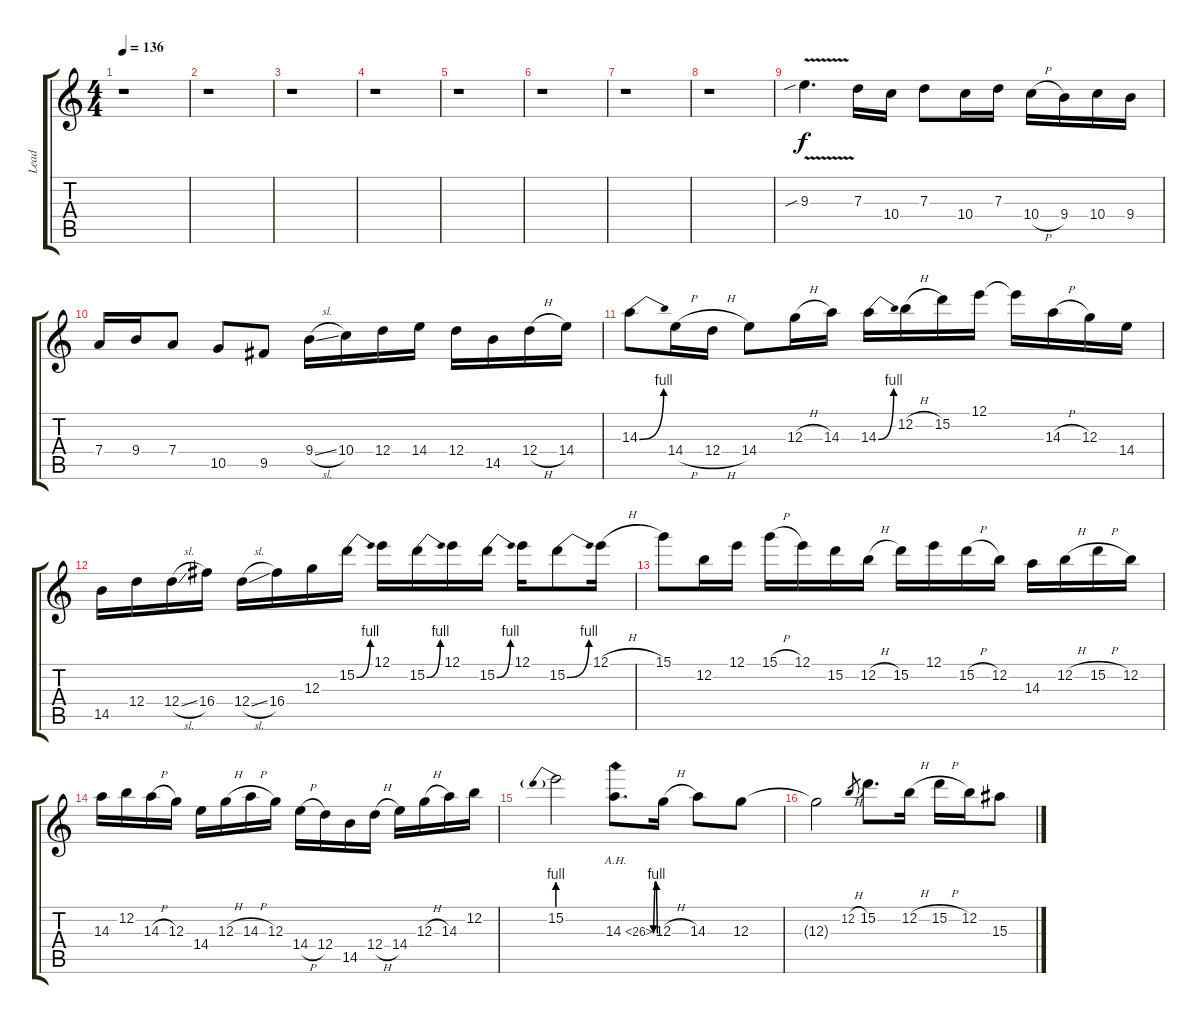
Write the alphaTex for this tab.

\track ("Lead" "Lead") {instrument overdrivenguitar}
\staff {score tabs}
\tuning (E4 B3 G3 D3 A2 E2) {hide}
\ts (4 4)
\tempo 136
\clef g2
\ks c
r.1{dy f} |
r.1 |
r.1 |
r.1 |
r.1 |
r.1 |
r.1 |
r.1 |
9.3{v sib}.4{d} 7.3.16 10.4.16 7.3.8 10.4.16 7.3.16 10.4{h}.16 9.4.16 10.4.16 9.4.16 |
7.4.16 9.4.16 7.4.8 10.5.8 9.5.8 9.4{sl}.16 10.4.16 12.4.16 14.4.16 12.4.16 14.5.16 12.4{h}.16 14.4.16 |
14.3{be (bend 0 0 60 4)}.8 14.4{h}.16 12.4{h}.16 14.4.8 12.3{h}.16 14.3.16 14.3{be (bend 0 0 60 4)}.16 12.2{h}.16 15.2.16 12.1.16 12.1{t}.16 14.3{h}.16 12.3.16 14.4.16 |
14.5.16 12.4.16 12.4{sl}.16 16.4.16 12.4{sl}.16 16.4.16 12.3.16 15.2{be (bend 0 0 60 4)}.16 12.1.16 15.2{be (bend 0 0 60 4)}.16 12.1.16 15.2{be (bend 0 0 60 4)}.16 12.1.16 15.2{be (bend 0 0 60 4)}.8 12.1{h}.16 |
15.1.8 12.2.16 12.1.16 15.1{h}.16 12.1.16 15.2.16 12.2{h}.16 15.2.16 12.1.16 15.2{h}.16 12.2.16 14.3.16 12.2{h}.16 15.2{h}.16 12.2.16 |
14.3.16 12.2.16 14.3{h}.16 12.3.16 14.4.16 12.3{h}.16 14.3{h}.16 12.3.16 14.4{h}.16 12.4.16 14.5.16 12.4{h}.16 14.4.16 12.3{h}.16 14.3.16 12.2.16 |
15.2{be (prebend 0 4 60 4)}.2 14.3{be (custom 0 0 10 4 25 4 40 0 60 0) ah 12}.8{d} 12.3{h}.16 14.3.8 12.3.8 |
12.3{t}.2 12.2{h}.8{gr} 15.2.8{d} 12.2{h}.16 15.2{h}.16 12.2.16 15.3.8
